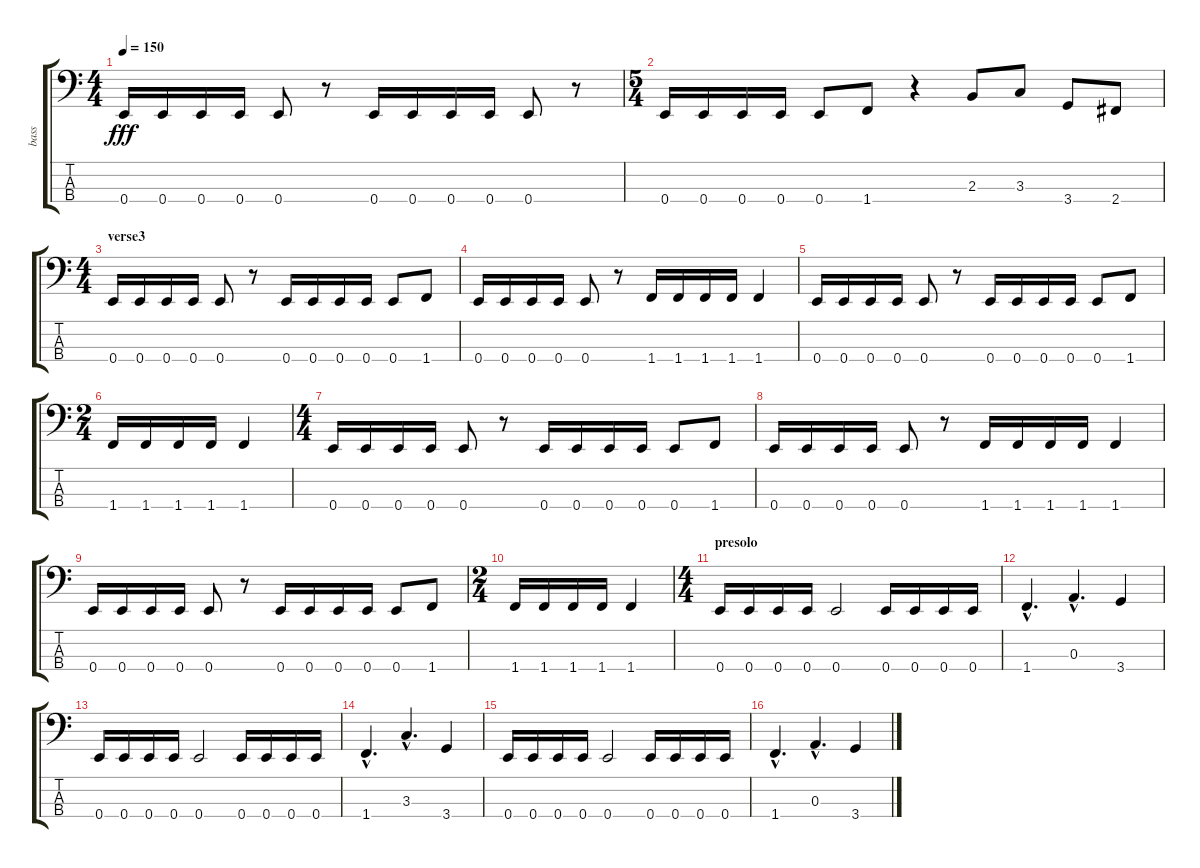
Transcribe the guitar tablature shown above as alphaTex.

\track ("bass" "bass") {instrument electricbassfinger}
\staff {score tabs}
\tuning (G2 D2 A1 E1) {hide}
\ts (4 4)
\tempo 150
\clef f4
\ks c
0.4.16{dy fff} 0.4.16 0.4.16 0.4.16 0.4.8 r.8 0.4.16 0.4.16 0.4.16 0.4.16 0.4.8 r.8 |
\ts (5 4)
0.4.16 0.4.16 0.4.16 0.4.16 0.4.8 1.4.8 r.4 2.3.8 3.3.8 3.4.8 2.4.8 |
\ts (4 4)
\section ("" "verse3")
0.4.16 0.4.16 0.4.16 0.4.16 0.4.8 r.8 0.4.16 0.4.16 0.4.16 0.4.16 0.4.8 1.4.8 |
0.4.16 0.4.16 0.4.16 0.4.16 0.4.8 r.8 1.4.16 1.4.16 1.4.16 1.4.16 1.4.4 |
0.4.16 0.4.16 0.4.16 0.4.16 0.4.8 r.8 0.4.16 0.4.16 0.4.16 0.4.16 0.4.8 1.4.8 |
\ts (2 4)
1.4.16 1.4.16 1.4.16 1.4.16 1.4.4 |
\ts (4 4)
0.4.16 0.4.16 0.4.16 0.4.16 0.4.8 r.8 0.4.16 0.4.16 0.4.16 0.4.16 0.4.8 1.4.8 |
0.4.16 0.4.16 0.4.16 0.4.16 0.4.8 r.8 1.4.16 1.4.16 1.4.16 1.4.16 1.4.4 |
0.4.16 0.4.16 0.4.16 0.4.16 0.4.8 r.8 0.4.16 0.4.16 0.4.16 0.4.16 0.4.8 1.4.8 |
\ts (2 4)
1.4.16 1.4.16 1.4.16 1.4.16 1.4.4 |
\ts (4 4)
\section ("" "presolo")
0.4.16 0.4.16 0.4.16 0.4.16 0.4.2 0.4.16 0.4.16 0.4.16 0.4.16 |
1.4{hac}.4{d} 0.3{hac}.4{d} 3.4.4 |
0.4.16 0.4.16 0.4.16 0.4.16 0.4.2 0.4.16 0.4.16 0.4.16 0.4.16 |
1.4{hac}.4{d} 3.3{hac}.4{d} 3.4.4 |
0.4.16 0.4.16 0.4.16 0.4.16 0.4.2 0.4.16 0.4.16 0.4.16 0.4.16 |
1.4{hac}.4{d} 0.3{hac}.4{d} 3.4.4
